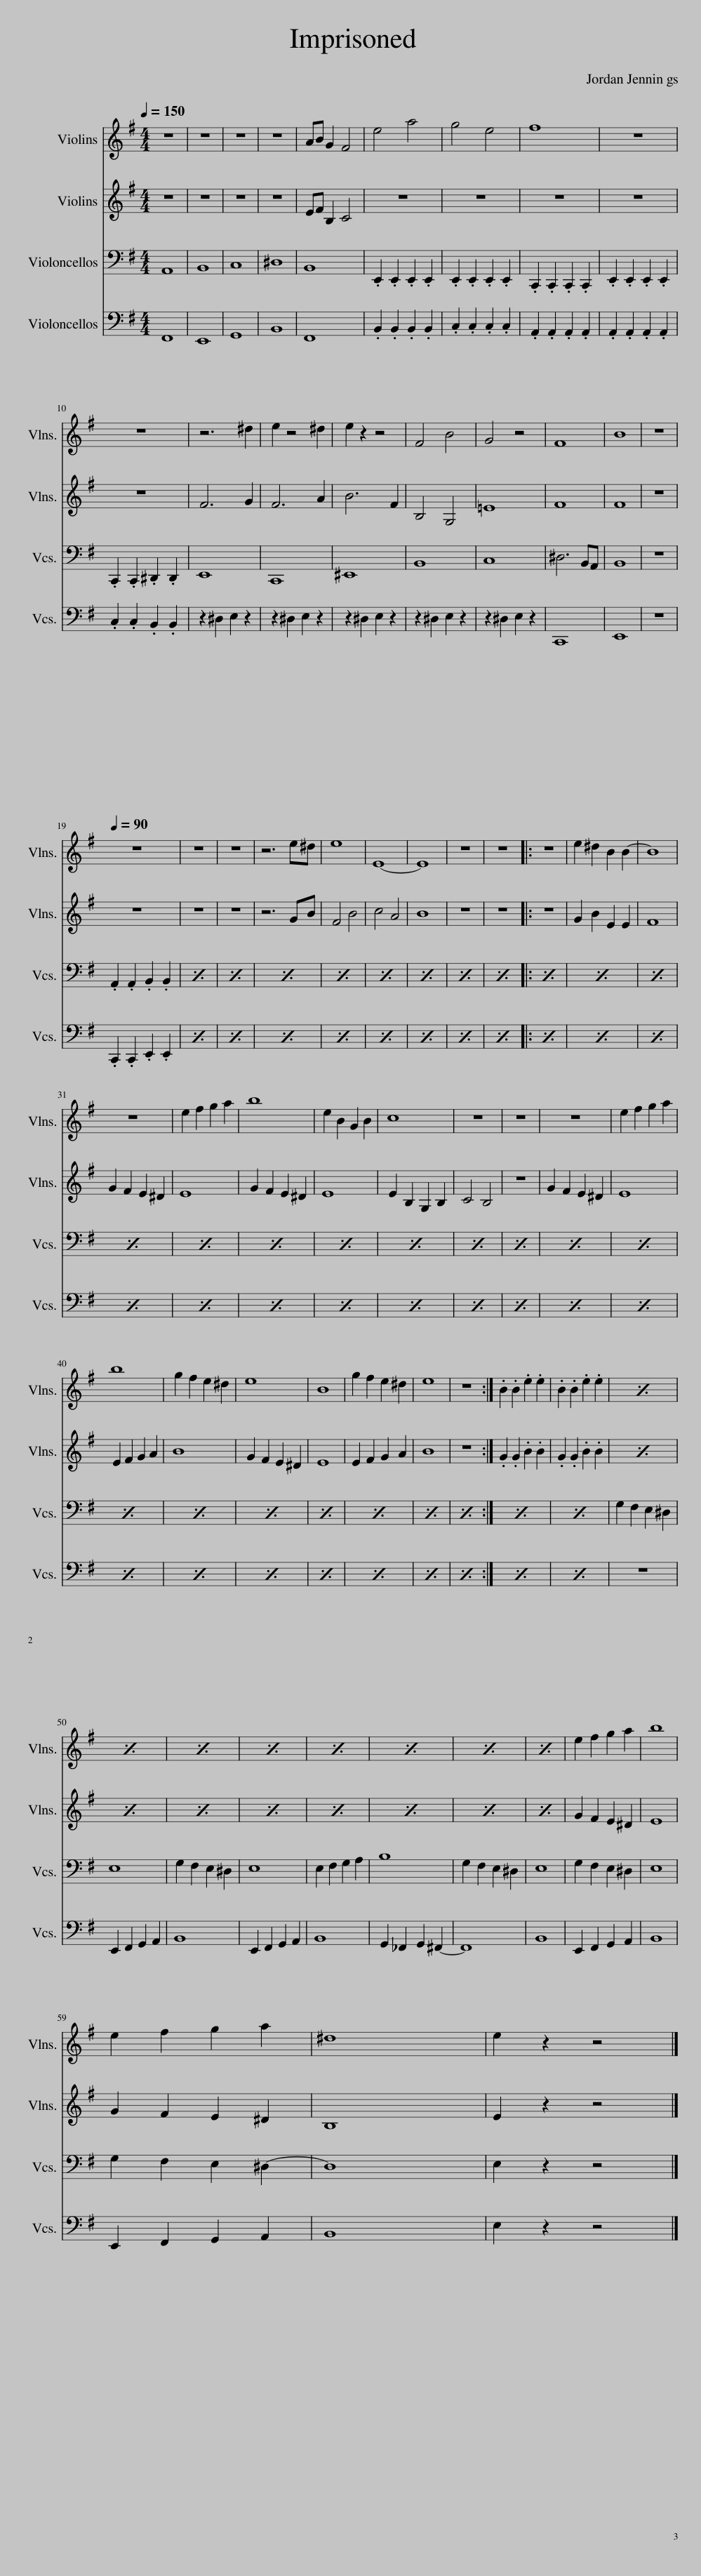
X:1
%%score 1 2 3 4
L:1/8
Q:1/4=150
M:4/4
I:linebreak $
K:G
V:1 treble
V:2 treble
V:3 bass
V:4 bass
V:1
 z8 | z8 | z8 | z8 | AB G2 F4 | %5
 e4 a4 | g4 e4 | f8 | z8 |$ z8 | %10
 z6 ^d2 | e2 z4 ^d2 | e2 z2 z4 | F4 B4 | G4 z4 | %15
 F8 | B8 | z8 |$[Q:1/4=90] z8 | z8 | %20
 z8 | z6 e^d | e8 | E8- | E8 | %25
 z8 | z8 |: z8 | e2 ^d2 B2 B2- | B8 |$ %30
 z8 | e2 f2 g2 a2 | b8 | e2 B2 G2 B2 | c8 | %35
 z8 | z8 | z8 | e2 f2 g2 a2 |$ b8 | %40
 g2 f2 e2 ^d2 | e8 | B8 | g2 f2 e2 ^d2 | e8 | %45
 z8 :| .B2 .B2 .e2 .e2 | .B2 .B2 .e2 .e2 | x8 |$ x8 | %50
 x8 | x8 | x8 | x8 | x8 | %55
 x8 | e2 f2 g2 a2 | b8 |$ e2 f2 g2 a2 | ^d8 | %60
 e2 z2 z4 |] %61
V:2
 z8 | z8 | z8 | z8 | EF B,2 C4 | %5
 z8 | z8 | z8 | z8 |$ z8 | %10
 F6 G2 | F6 A2 | B6 F2 | B,4 G,4 | =E8 | %15
 F8 | F8 | z8 |$ z8 | z8 | %20
 z8 | z6 GB | F4 B4 | c4 A4 | B8 | %25
 z8 | z8 |: z8 | G2 B2 E2 E2 | F8 |$ %30
 G2 F2 E2 ^D2 | E8 | G2 F2 E2 ^D2 | E8 | E2 B,2 G,2 B,2 | %35
 C4 B,4 | z8 | G2 F2 E2 ^D2 | E8 |$ E2 F2 G2 A2 | %40
 B8 | G2 F2 E2 ^D2 | E8 | E2 F2 G2 A2 | B8 | %45
 z8 :| .G2 .G2 .B2 .B2 | .G2 .G2 .B2 .B2 | x8 |$ x8 | %50
 x8 | x8 | x8 | x8 | x8 | %55
 x8 | G2 F2 E2 ^D2 | E8 |$ G2 F2 E2 ^D2 | B,8 | %60
 E2 z2 z4 |] %61
V:3
 A,,8 | B,,8 | C,8 | ^D,8 | B,,8 | %5
 .E,,2 .E,,2 .E,,2 .E,,2 | .E,,2 .E,,2 .E,,2 .E,,2 | .C,,2 .C,,2 .C,,2 .C,,2 | .E,,2 .E,,2 .E,,2 .E,,2 |$ .C,,2 .C,,2 .^D,,2 .D,,2 | %10
 E,,8 | C,,8 | ^E,,8 | B,,8 | C,8 | %15
 ^D,6 B,,A,, | B,,8 | z8 |$ .A,,2 .A,,2 .B,,2 .B,,2 | x8 | %20
 x8 | x8 | x8 | x8 | x8 | %25
 x8 | x8 |: x8 | x8 | x8 |$ %30
 x8 | x8 | x8 | x8 | x8 | %35
 x8 | x8 | x8 | x8 |$ x8 | %40
 x8 | x8 | x8 | x8 | x8 | %45
 x8 :| x8 | x8 | G,2 F,2 E,2 ^D,2 |$ E,8 | %50
 G,2 F,2 E,2 ^D,2 | E,8 | E,2 F,2 G,2 A,2 | B,8 | G,2 F,2 E,2 ^D,2 | %55
 E,8 | G,2 F,2 E,2 ^D,2 | E,8 |$ G,2 F,2 E,2 ^D,2- | D,8 | %60
 E,2 z2 z4 |] %61
V:4
 F,,8 | E,,8 | G,,8 | B,,8 | F,,8 | %5
 .B,,2 .B,,2 .B,,2 .B,,2 | .C,2 .C,2 .C,2 .C,2 | .A,,2 .A,,2 .A,,2 .A,,2 | .A,,2 .A,,2 .A,,2 .A,,2 |$ .C,2 .C,2 .B,,2 .B,,2 | %10
 z2 ^D,2 E,2 z2 | z2 ^D,2 E,2 z2 | z2 ^D,2 E,2 z2 | z2 ^D,2 E,2 z2 | z2 ^D,2 E,2 z2 | %15
 C,,8 | E,,8 | z8 |$ .C,,2 .C,,2 .E,,2 .E,,2 | x8 | %20
 x8 | x8 | x8 | x8 | x8 | %25
 x8 | x8 |: x8 | x8 | x8 |$ %30
 x8 | x8 | x8 | x8 | x8 | %35
 x8 | x8 | x8 | x8 |$ x8 | %40
 x8 | x8 | x8 | x8 | x8 | %45
 x8 :| x8 | x8 | z8 |$ E,,2 F,,2 G,,2 A,,2 | %50
 B,,8 | E,,2 F,,2 G,,2 A,,2 | B,,8 | G,,2 _F,,2 G,,2 ^F,,2- | F,,8 | %55
 B,,8 | E,,2 F,,2 G,,2 A,,2 | B,,8 |$ E,,2 F,,2 G,,2 A,,2 | B,,8 | %60
 E,2 z2 z4 |] %61
